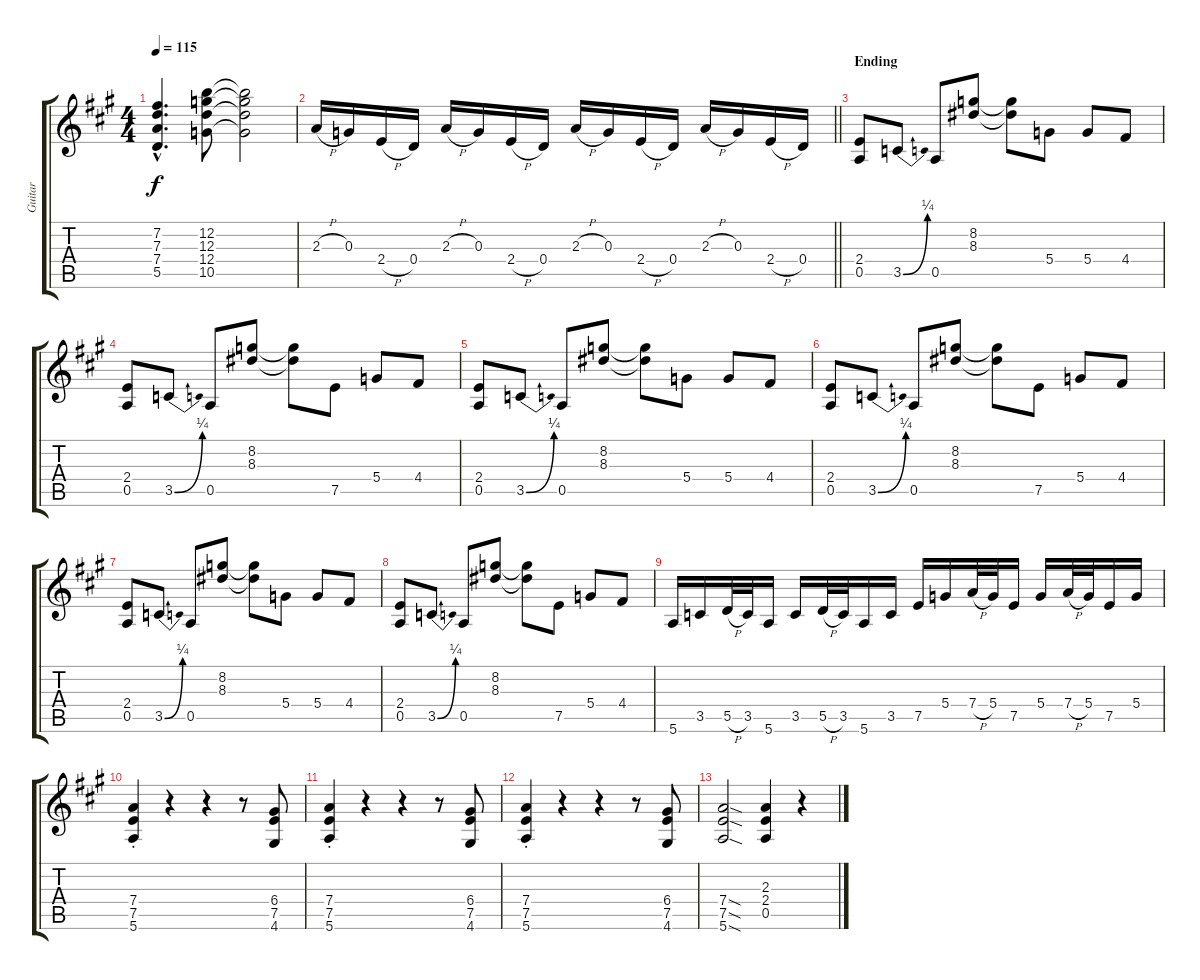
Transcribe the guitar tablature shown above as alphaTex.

\track ("Guitar" "Guitar") {instrument distortionguitar}
\staff {score tabs}
\tuning (E4 B3 G3 D3 A2 E2) {hide}
\ts (4 4)
\tempo 115
\clef g2
\ks a
(7.2{hac} 7.3{hac} 7.4{hac} 5.5{hac}).4{d dy f} (12.2 12.3 12.4 10.5).8 (12.2{t} 12.3{t} 12.4{t} 10.5{t}).2 |
\barLineRight lightlight
2.3{h}.16 0.3.16 2.4{h}.16 0.4.16 2.3{h}.16 0.3.16 2.4{h}.16 0.4.16 2.3{h}.16 0.3.16 2.4{h}.16 0.4.16 2.3{h}.16 0.3.16 2.4{h}.16 0.4.16 |
\section ("" "Ending")
(2.4 0.5).8 3.5{be (bend 0 0 60 1)}.8 0.5.8 (8.2 8.3).8 (8.2{t} 8.3{t}).8 5.4.8 5.4.8 4.4.8 |
(2.4 0.5).8 3.5{be (bend 0 0 60 1)}.8 0.5.8 (8.2 8.3).8 (8.2{t} 8.3{t}).8 7.5.8 5.4.8 4.4.8 |
(2.4 0.5).8 3.5{be (bend 0 0 60 1)}.8 0.5.8 (8.2 8.3).8 (8.2{t} 8.3{t}).8 5.4.8 5.4.8 4.4.8 |
(2.4 0.5).8 3.5{be (bend 0 0 60 1)}.8 0.5.8 (8.2 8.3).8 (8.2{t} 8.3{t}).8 7.5.8 5.4.8 4.4.8 |
(2.4 0.5).8 3.5{be (bend 0 0 60 1)}.8 0.5.8 (8.2 8.3).8 (8.2{t} 8.3{t}).8 5.4.8 5.4.8 4.4.8 |
(2.4 0.5).8 3.5{be (bend 0 0 60 1)}.8 0.5.8 (8.2 8.3).8 (8.2{t} 8.3{t}).8 7.5.8 5.4.8 4.4.8 |
5.6.16 3.5.16 5.5{h}.32 3.5.32 5.6.16 3.5.16 5.5{h}.32 3.5.32 5.6.16 3.5.16 7.5.16 5.4.16 7.4{h}.32 5.4.32 7.5.16 5.4.16 7.4{h}.32 5.4.32 7.5.16 5.4.16 |
(7.4{st} 7.5{st} 5.6{st}).4 r.4 r.4 r.8 (6.4 7.5 4.6).8 |
(7.4{st} 7.5{st} 5.6{st}).4 r.4 r.4 r.8 (6.4 7.5 4.6).8 |
(7.4{st} 7.5{st} 5.6{st}).4 r.4 r.4 r.8 (6.4 7.5 4.6).8 |
(7.4{sod} 7.5{sod} 5.6{sod}).2 (2.3 2.4 0.5).4 r.4
